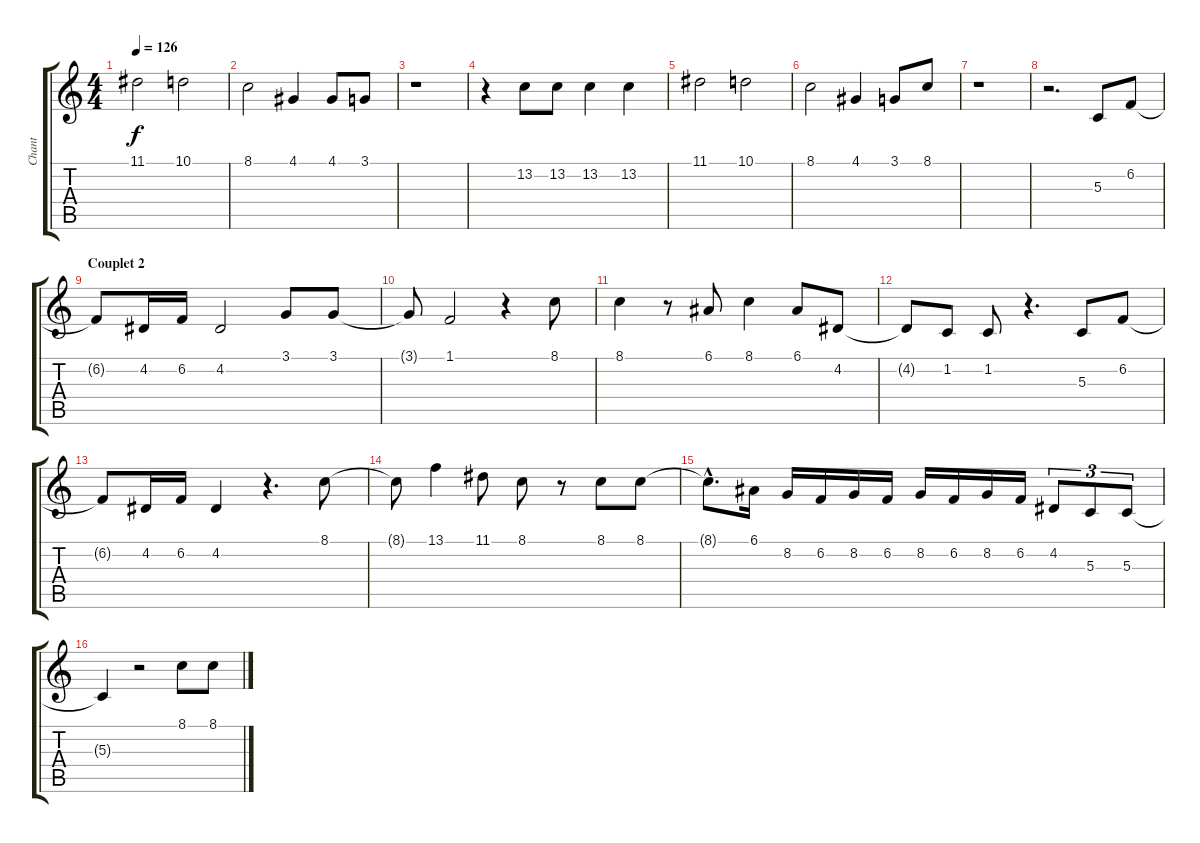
\track ("Chant" "Chant") {instrument synthvoice}
\staff {score tabs}
\tuning (E4 B3 G3 D3 A2 E2) {hide}
\ts (4 4)
\tempo 126
\clef g2
\ks c
11.1.2{dy f} 10.1.2 |
8.1.2 4.1.4 4.1.8 3.1.8 |
r.1 |
r.4 13.2.8 13.2.8 13.2.4 13.2.4 |
11.1.2 10.1.2 |
8.1.2 4.1.4 3.1.8 8.1.8 |
r.1 |
r.2{d} 5.3.8 6.2.8 |
\section ("" "Couplet 2")
6.2{t}.8 4.2.16 6.2.16 4.2.2 3.1.8 3.1.8 |
3.1{t}.8 1.1.2 r.4 8.1.8 |
8.1.4 r.8 6.1.8 8.1.4 6.1.8 4.2.8 |
4.2{t}.8 1.2.8 1.2.8 r.4{d} 5.3.8 6.2.8 |
6.2{t}.8 4.2.16 6.2.16 4.2.4 r.4{d} 8.1.8 |
8.1{t}.8 13.1.4 11.1.8 8.1.8 r.8 8.1.8 8.1.8 |
8.1{hac t}.8{d} 6.1.16 8.2.16 6.2.16 8.2.16 6.2.16 8.2.16 6.2.16 8.2.16 6.2.16 4.2.8{tu (3 2)} 5.3.8{tu (3 2)} 5.3.8{tu (3 2)} |
5.3{t}.4 r.2 8.1.8 8.1.8
